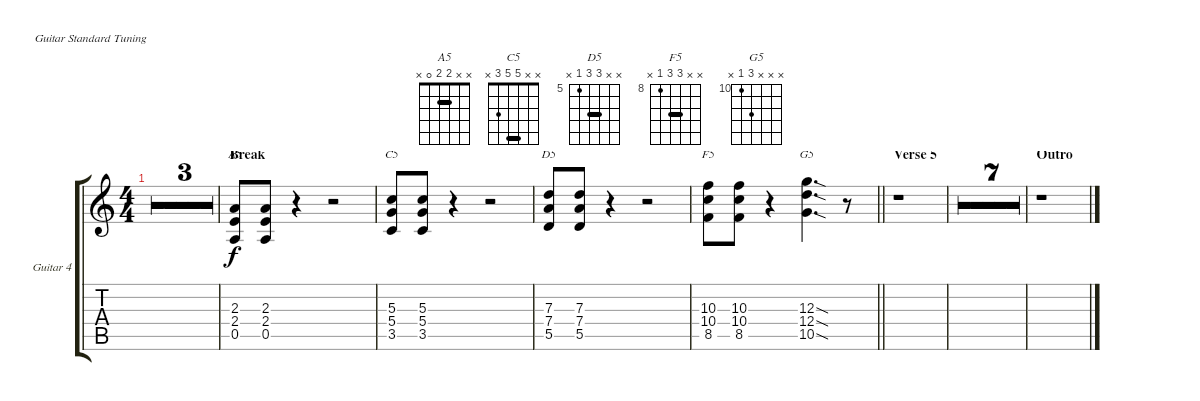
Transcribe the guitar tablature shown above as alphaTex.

\defaultSystemsLayout 4
\bracketExtendMode groupsimilarinstruments
\useSystemSignSeparator
\multiBarRest
\multiTrackTrackNamePolicy allsystems
\firstSystemTrackNameMode fullname
\firstSystemTrackNameOrientation horizontal
\otherSystemsTrackNameOrientation horizontal
\defaultBarNumberDisplay FirstOfSystem
\track ("Guitar 4" "Gtr. 4") {multiBarRest instrument overdrivenguitar}
\staff {score tabs}
\tuning (E4 B3 G3 D3 A2 E2)
\chord ("A5" x x 2 2 0 x) {barre 2}
\chord ("C5" x x 5 5 3 x) {barre 5}
\chord ("D5" x x 7 7 5 x) {firstfret 5 barre 7}
\chord ("F5" x x 10 10 8 x) {firstfret 8 barre 10}
\chord ("G5" x x x 12 10 x) {firstfret 10}
\ts (4 4)
\tempo 119
\clef g2
\ks aminor
r.1{dy f} |
r.1 |
\barLineRight lightlight
r.1 |
\section ("" "Break")
(0.5 2.4 2.3).8{ch "A5"} (0.5 2.4 2.3).8 r.4 r.2 |
(3.5 5.4 5.3).8{ch "C5"} (3.5 5.4 5.3).8 r.4 r.2 |
(5.5 7.4 7.3).8{ch "D5"} (5.5 7.4 7.3).8 r.4 r.2 |
\barLineRight lightlight
(8.5 10.4 10.3).8{ch "F5"} (8.5 10.4 10.3).8 r.4 (12.4{sod} 10.5{sod} 12.3{sod}).4{d ch "G5"} r.8 |
\section ("" "Verse 5")
r.1 |
r.1 |
r.1 |
r.1 |
r.1 |
r.1 |
r.1 |
\barLineRight lightlight
r.1 |
\section ("" "Outro")
r.1
